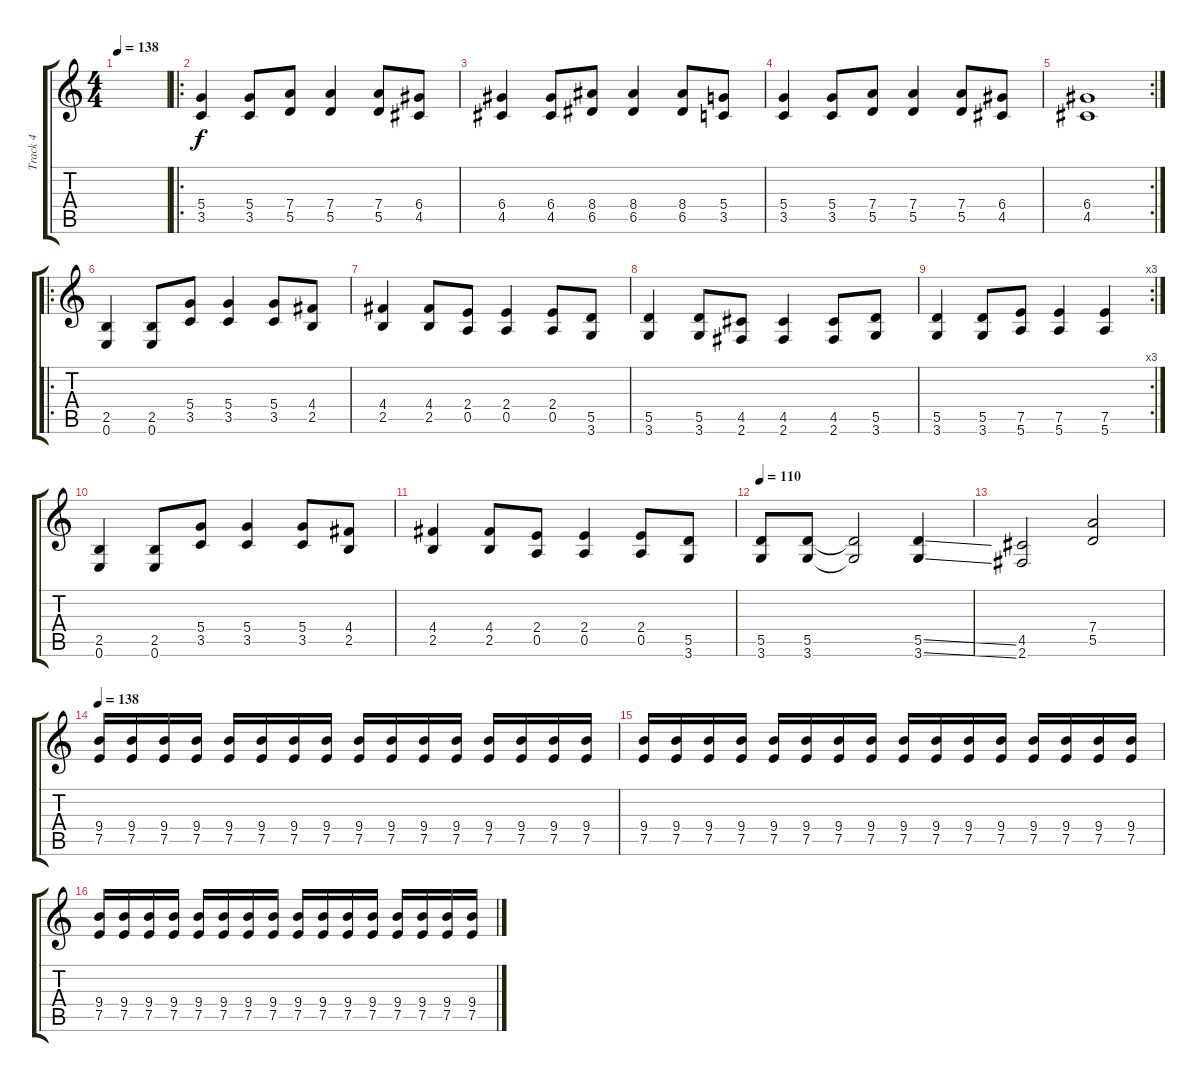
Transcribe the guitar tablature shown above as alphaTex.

\track ("Track 4" "Track 4") {instrument overdrivenguitar}
\staff {score tabs}
\tuning (E4 B3 G3 D3 A2 E2) {hide}
\ts (4 4)
\tempo 138
\clef g2
\ks c
|
\ro
(5.4 3.5).4{volume 13} (5.4 3.5).8 (7.4 5.5).8 (7.4 5.5).4 (7.4 5.5).8 (6.4 4.5).8 |
(6.4 4.5).4 (6.4 4.5).8 (8.4 6.5).8 (8.4 6.5).4 (8.4 6.5).8 (5.4 3.5).8 |
(5.4 3.5).4 (5.4 3.5).8 (7.4 5.5).8 (7.4 5.5).4 (7.4 5.5).8 (6.4 4.5).8 |
\rc 2
(6.4 4.5).1 |
\ro
(2.5 0.6).4 (2.5 0.6).8 (5.4 3.5).8 (5.4 3.5).4 (5.4 3.5).8 (4.4 2.5).8 |
(4.4 2.5).4 (4.4 2.5).8 (2.4 0.5).8 (2.4 0.5).4 (2.4 0.5).8 (5.5 3.6).8 |
(5.5 3.6).4 (5.5 3.6).8 (4.5 2.6).8 (4.5 2.6).4 (4.5 2.6).8 (5.5 3.6).8 |
\rc 3
(5.5 3.6).4 (5.5 3.6).8 (7.5 5.6).8 (7.5 5.6).4 (7.5 5.6).4 |
(2.5 0.6).4 (2.5 0.6).8 (5.4 3.5).8 (5.4 3.5).4 (5.4 3.5).8 (4.4 2.5).8 |
(4.4 2.5).4 (4.4 2.5).8 (2.4 0.5).8 (2.4 0.5).4 (2.4 0.5).8 (5.5 3.6).8 |
\tempo 110
(5.5 3.6).8 (5.5 3.6).8 (5.5{t} 3.6{t}).2 (5.5{ss} 3.6{ss}).4 |
(4.5 2.6).2 (7.4 5.5).2 |
\tempo 138
(9.4 7.5).16 (9.4 7.5).16 (9.4 7.5).16 (9.4 7.5).16 (9.4 7.5).16 (9.4 7.5).16 (9.4 7.5).16 (9.4 7.5).16 (9.4 7.5).16 (9.4 7.5).16 (9.4 7.5).16 (9.4 7.5).16 (9.4 7.5).16 (9.4 7.5).16 (9.4 7.5).16 (9.4 7.5).16 |
(9.4 7.5).16 (9.4 7.5).16 (9.4 7.5).16 (9.4 7.5).16 (9.4 7.5).16 (9.4 7.5).16 (9.4 7.5).16 (9.4 7.5).16 (9.4 7.5).16 (9.4 7.5).16 (9.4 7.5).16 (9.4 7.5).16 (9.4 7.5).16 (9.4 7.5).16 (9.4 7.5).16 (9.4 7.5).16 |
(9.4 7.5).16 (9.4 7.5).16 (9.4 7.5).16 (9.4 7.5).16 (9.4 7.5).16 (9.4 7.5).16 (9.4 7.5).16 (9.4 7.5).16 (9.4 7.5).16 (9.4 7.5).16 (9.4 7.5).16 (9.4 7.5).16 (9.4 7.5).16 (9.4 7.5).16 (9.4 7.5).16 (9.4 7.5).16
